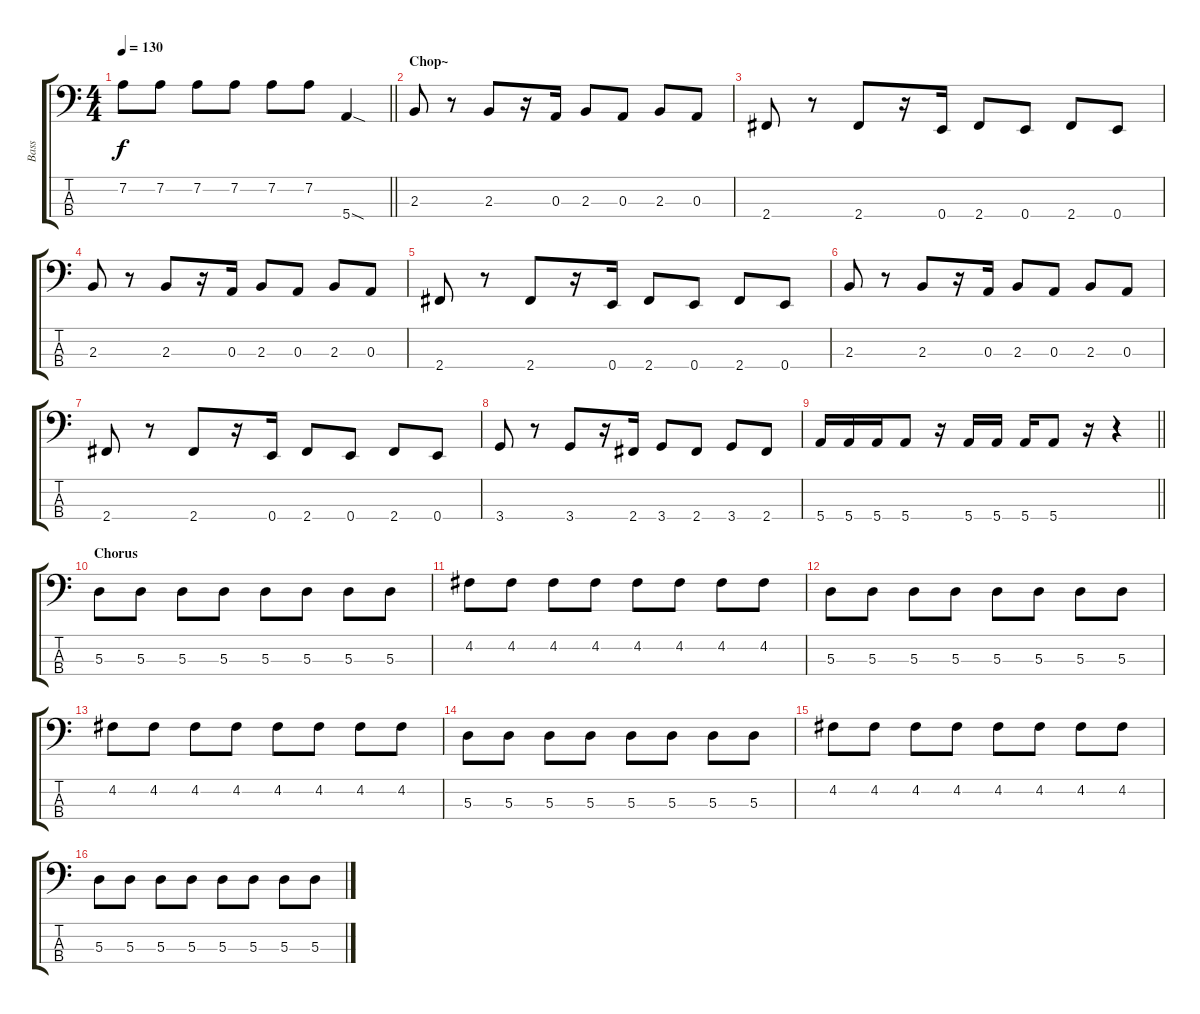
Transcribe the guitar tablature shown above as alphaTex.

\track ("Bass" "Bass") {instrument electricbassfinger}
\staff {score tabs}
\tuning (G2 D2 A1 E1) {hide}
\ts (4 4)
\tempo 130
\clef f4
\barLineRight lightlight
\ks c
7.2.8{dy f} 7.2.8 7.2.8 7.2.8 7.2.8 7.2.8 5.4{sod}.4 |
\section ("" "Chop~")
2.3.8 r.8 2.3.8 r.16 0.3.16 2.3.8 0.3.8 2.3.8 0.3.8 |
2.4.8 r.8 2.4.8 r.16 0.4.16 2.4.8 0.4.8 2.4.8 0.4.8 |
2.3.8 r.8 2.3.8 r.16 0.3.16 2.3.8 0.3.8 2.3.8 0.3.8 |
2.4.8 r.8 2.4.8 r.16 0.4.16 2.4.8 0.4.8 2.4.8 0.4.8 |
2.3.8 r.8 2.3.8 r.16 0.3.16 2.3.8 0.3.8 2.3.8 0.3.8 |
2.4.8 r.8 2.4.8 r.16 0.4.16 2.4.8 0.4.8 2.4.8 0.4.8 |
3.4.8 r.8 3.4.8 r.16 2.4.16 3.4.8 2.4.8 3.4.8 2.4.8 |
\barLineRight lightlight
5.4.16 5.4.16 5.4.16 5.4.8 r.16 5.4.16 5.4.16 5.4.16 5.4.8 r.16 r.4 |
\section ("" "Chorus")
5.3.8 5.3.8 5.3.8 5.3.8 5.3.8 5.3.8 5.3.8 5.3.8 |
4.2.8 4.2.8 4.2.8 4.2.8 4.2.8 4.2.8 4.2.8 4.2.8 |
5.3.8 5.3.8 5.3.8 5.3.8 5.3.8 5.3.8 5.3.8 5.3.8 |
4.2.8 4.2.8 4.2.8 4.2.8 4.2.8 4.2.8 4.2.8 4.2.8 |
5.3.8 5.3.8 5.3.8 5.3.8 5.3.8 5.3.8 5.3.8 5.3.8 |
4.2.8 4.2.8 4.2.8 4.2.8 4.2.8 4.2.8 4.2.8 4.2.8 |
5.3.8 5.3.8 5.3.8 5.3.8 5.3.8 5.3.8 5.3.8 5.3.8
